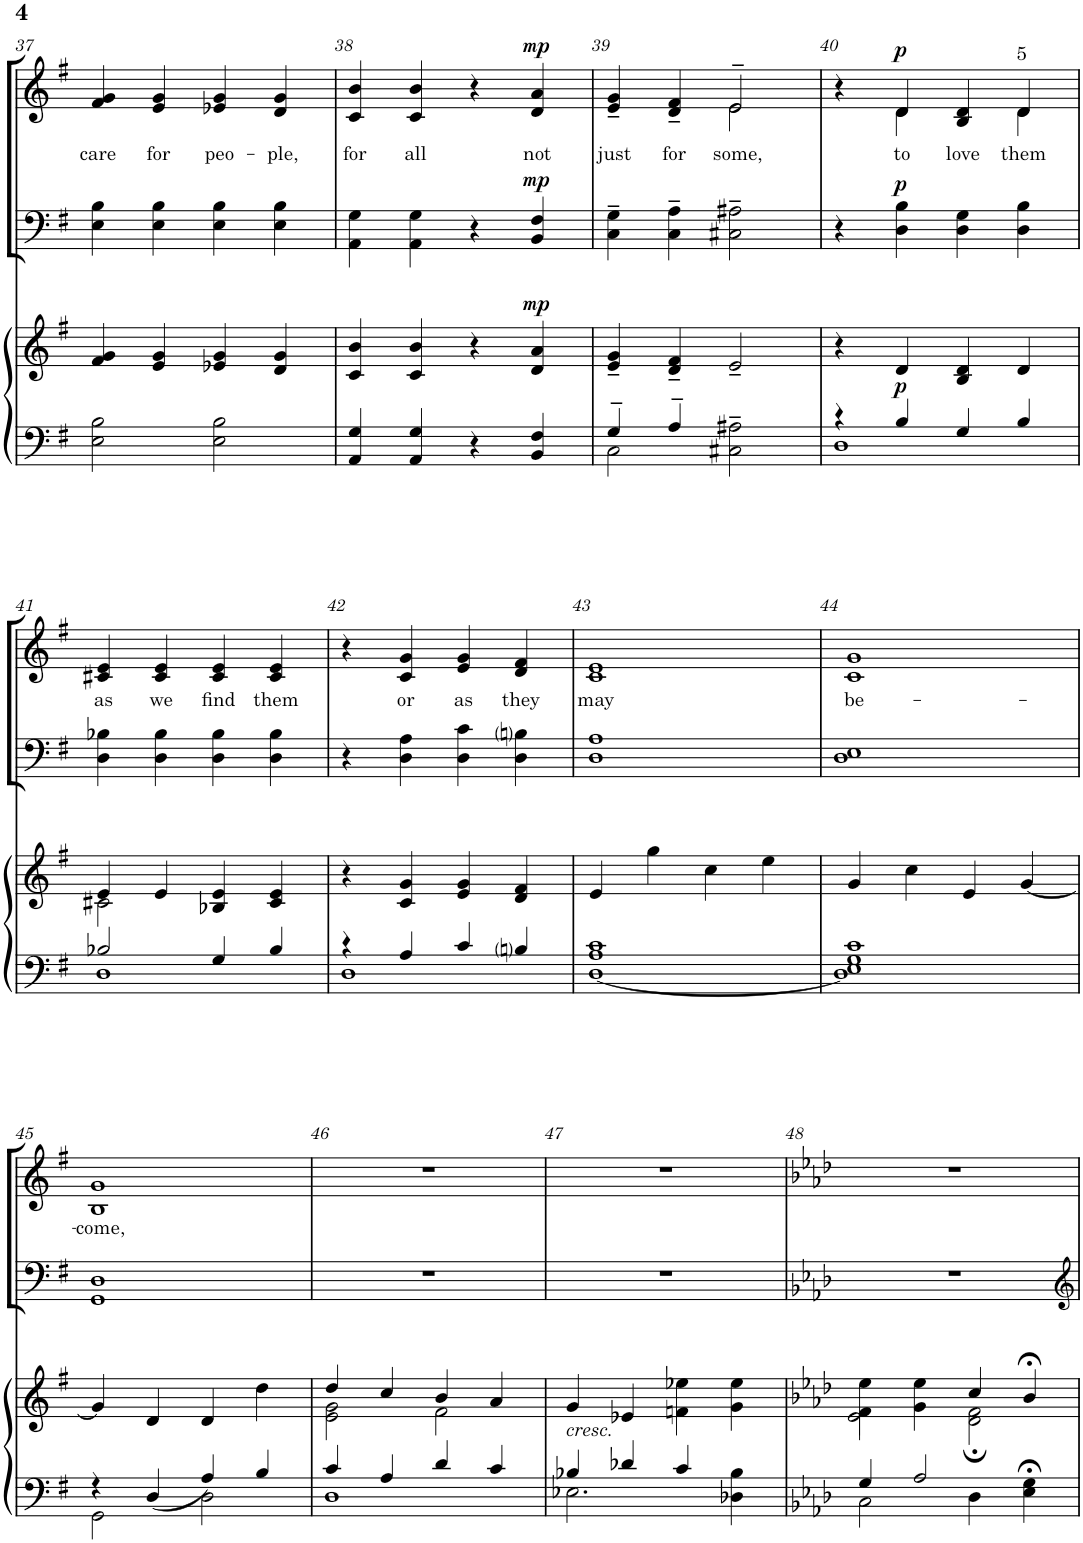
**kern	**kern	**dynam	**kern	**dynam	**kern	**text	**dynam
*part3	*part3	*part3	*part2	*part2	*part1	*part1	*part1
*staff4	*staff3	*staff3/4	*staff2	*staff2	*staff1	*staff1	*staff1
*I"Midi_1	*	*	*I"Midi_1	*	*I"Midi_1	*	*
!!LO:PB:g=z
*clefF4	*clefG2	*	*clefF4	*	*clefG2	*	*
*k[f#]	*k[f#]	*	*k[f#]	*	*k[f#]	*	*
*G:	*G:	*	*G:	*	*G:	*	*
*M2/2	*M2/2	*	*M2/2	*	*M2/2	*	*
=37	=37	=37	=37	=37	=37	=37	=37
!	!	!	!	!	!	!LO:LY:b	!
2E\ 2B\	4f#/ 4g/	.	4E\ 4B\	.	4f#/ 4g/	care	.
!	!	!	!	!	!	!LO:LY:b	!
.	4e/ 4g/	.	4E\ 4B\	.	4e/ 4g/	for	.
!	!	!	!	!	!	!LO:LY:b	!
2E\ 2B\	4e-X/ 4g/	.	4E\ 4B\	.	4e-X/ 4g/	peo-	.
!	!	!	!	!	!	!LO:LY:b	!
.	4d/ 4g/	.	4E\ 4B\	.	4d/ 4g/	-ple,	.
=38	=38	=38	=38	=38	=38	=38	=38
!	!	!	!	!	!	!LO:LY:b	!
4AA/ 4G/	4c/ 4b/	.	4AA\ 4G\	.	4c/ 4b/	for	.
!	!	!	!	!	!	!LO:LY:b	!
4AA/ 4G/	4c/ 4b/	.	4AA\ 4G\	.	4c/ 4b/	all	.
4r	4r	.	4r	.	4r	.	.
!	!	!LO:DY:a	!	!LO:DY:a	!	!LO:LY:b	!LO:DY:a
4BB/ 4F#/	4d/ 4a/	mp	4BB/ 4F#/	mp	4d/ 4a/	not	mp
=39	=39	=39	=39	=39	=39	=39	=39
*^	*	*	*	*	*	*	*
!	!	!	!	!	!	!	!LO:LY:b	!
*	*	*	*	*	*	*^	*	*
4G~/	2C\	4e/~ 4g/~	.	4C\~ 4G\~	.	4e/~ 4g/~	2ryy	just	.
!	!	!	!	!	!	!	!	!LO:LY:b	!
4A~/	.	4d/~ 4f#/~	.	4C\~ 4A\~	.	4d/~ 4f#/~	.	for	.
!	!	!	!	!	!	!	!	!LO:LY:b	!
2C#X\~ 2A#X\~	2ryy	2e~/	.	2C#X\~ 2A#X\~	.	2e~/	2e\	some,	.
=40	=40	=40	=40	=40	=40	=40	=40	=40	=40
4r	1D	4r	.	4r	.	4r	4ryy	.	.
!	!	!	!LO:DY:b	!	!LO:DY:a	!	!	!LO:LY:b	!LO:DY:a
4B/	.	4d/	p	4D\ 4B\	p	4d/	4d\	to	p
!	!	!	!	!	!	!	!	!LO:LY:b	!
4G/	.	4B/ 4d/	.	4D\ 4G\	.	4B/ 4d/	4ryy	love	.
!	!	!	!	!	!	!LO:TX:a:t=5	!	!	!
!	!	!	!	!	!	!	!	!LO:LY:b	!
4B/	.	4d/	.	4D\ 4B\	.	4d/	4d\	them	.
!!LO:LB:g=z
=41	=41	=41	=41	=41	=41	=41	=41	=41	=41
*	*	*^	*	*	*	*	*	*	*
!	!	!	!	!	!	!	!	!	!LO:LY:b	!
*	*	*	*	*	*	*	*v	*v	*	*
2B-X/	1D	4e/	2c#X\	.	4D\ 4B-X\	.	4c#X/ 4e/	as	.
!	!	!	!	!	!	!	!	!LO:LY:b	!
.	.	4e/	.	.	4D\ 4B-\	.	4c#/ 4e/	we	.
!	!	!	!	!	!	!	!	!LO:LY:b	!
4G/	.	4B-X/ 4e/	2ryy	.	4D\ 4B-\	.	4c#/ 4e/	find	.
!	!	!	!	!	!	!	!	!LO:LY:b	!
4B-/	.	4c#/ 4e/	.	.	4D\ 4B-\	.	4c#/ 4e/	them	.
*	*	*v	*v	*	*	*	*	*	*
=42	=42	=42	=42	=42	=42	=42	=42	=42
4r	1D	4r	.	4r	.	4r	.	.
!	!	!	!	!	!	!	!LO:LY:b	!
4A/	.	4c/ 4g/	.	4D\ 4A\	.	4c/ 4g/	or	.
!	!	!	!	!	!	!	!LO:LY:b	!
4c/	.	4e/ 4g/	.	4D\ 4c\	.	4e/ 4g/	as	.
!	!	!	!	!	!	!	!LO:LY:b	!
4Bni/	.	4d/ 4f#/	.	4D\ 4Bni\	.	4d/ 4f#/	they	.
=43	=43	=43	=43	=43	=43	=43	=43	=43
!	!	!	!	!	!	!	!LO:LY:b	!
1A 1c	[1D	4e/	.	1D 1A	.	1c 1e	may	.
.	.	4gg\	.	.	.	.	.	.
.	.	4cc\	.	.	.	.	.	.
.	.	4ee\	.	.	.	.	.	.
=44	=44	=44	=44	=44	=44	=44	=44	=44
!	!	!	!	!	!	!	!LO:LY:b	!
1c	1D] 1E 1G	4g/	.	1D 1E	.	1c 1g	be-	.
.	.	4cc\	.	.	.	.	.	.
.	.	4e/	.	.	.	.	.	.
.	.	[4g/	.	.	.	.	.	.
!!LO:LB:g=z
=45	=45	=45	=45	=45	=45	=45	=45	=45
*k[f#]	*	*k[f#]	*	*	*	*k[f#]	*	*
*G:	*	*G:	*	*	*	*G:	*	*
!	!	!	!	!	!	!	!LO:LY:b	!
4r	2GG\	4g/]	.	1GG 1D	.	1B 1g	-come,	.
4D/	.	4d/	.	.	.	.	.	.
4A/	2D\	4d/	.	.	.	.	.	.
4B/	.	4dd\	.	.	.	.	.	.
=46	=46	=46	=46	=46	=46	=46	=46	=46
*	*	*^	*	*	*	*	*	*
4c/	1D	4dd/	2e\ 2g\	.	1r	.	1r	.	.
4A/	.	4cc/	.	.	.	.	.	.	.
4d/	.	4b/	2f#\	.	.	.	.	.	.
4c/	.	4a/	.	.	.	.	.	.	.
*	*	*v	*v	*	*	*	*	*	*
=47	=47	=47	=47	=47	=47	=47	=47	=47
!	!	!LO:TX:b:i:t=cresc.	!	!	!	!	!	!
4B-X/	2.E-X\	4g/	.	1r	.	1r	.	.
4d-X/	.	4e-X/	.	.	.	.	.	.
4c/	.	4fn\ 4ee-X\	.	.	.	.	.	.
4D-X\ 4B-\	4ryy	4g\ 4ee-\	.	.	.	.	.	.
=48	=48	=48	=48	=48	=48	=48	=48	=48
*k[b-e-a-d-]	*	*k[b-e-a-d-]	*	*k[b-e-a-d-]	*	*k[b-e-a-d-]	*	*
*	*	*^	*	*	*	*	*	*
4G/	2C\	4f\ 4ee-\	2e-\	.	1r	.	1r	.	.
2A-/	.	4g\ 4ee-\	.	.	.	.	.	.	.
.	4D-\	4cc/	2d-\; 2f\;	.	.	.	.	.	.
4E-\;< 4G\;<	4ryy	4b-;</	.	.	.	.	.	.	.
*v	*v	*	*	*	*	*	*	*	*
*	*v	*v	*	*	*	*	*	*
=	=	=	=	=	=	=	=
*-	*-	*-	*-	*-	*-	*-	*-
